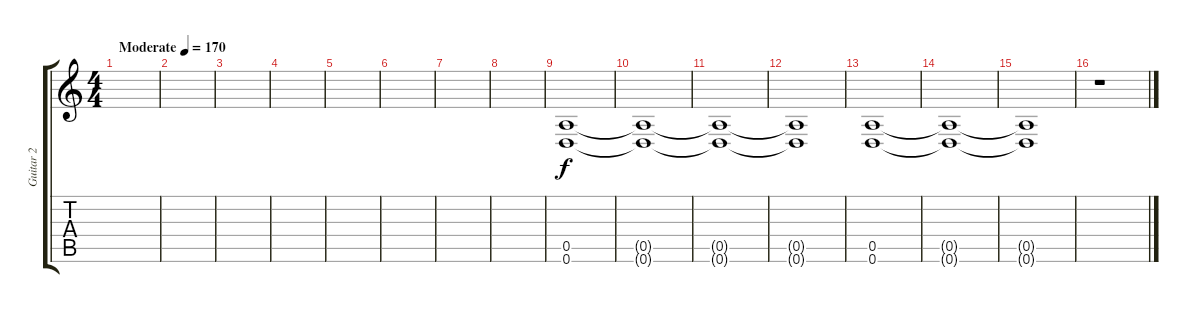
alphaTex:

\track ("Guitar 2" "Guitar 2") {instrument overdrivenguitar}
\staff {score tabs}
\tuning (E4 B3 G3 D3 A2 D2) {hide}
\ts (4 4)
\tempo (170 "Moderate")
\clef g2
\ks c
|
|
|
|
|
|
|
|
(0.5 0.6).1 |
(0.5{t} 0.6{t}).1 |
(0.5{t} 0.6{t}).1 |
(0.5{t} 0.6{t}).1 |
(0.5 0.6).1 |
(0.5{t} 0.6{t}).1 |
(0.5{t} 0.6{t}).1 |
r.1
